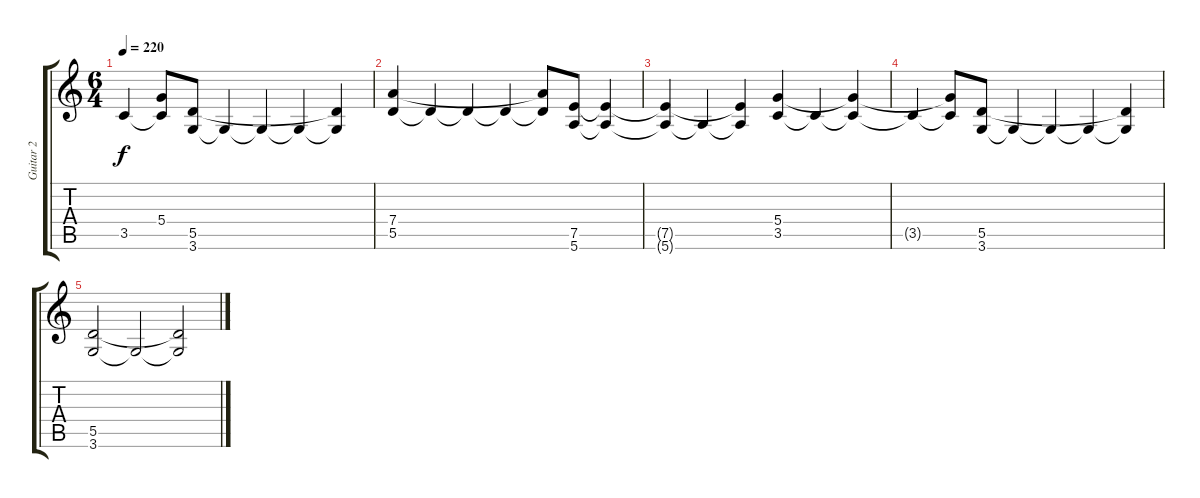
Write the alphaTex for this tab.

\track ("Guitar 2" "Guitar 2") {instrument distortionguitar}
\staff {score tabs}
\tuning (E4 B3 G3 D3 A2 E2) {hide}
\ts (6 4)
\tempo 220
\clef g2
\ks c
3.5{t}.4{dy f} (5.4{t} 3.5{t}).8 (5.5 3.6).8 3.6{t}.4 3.6{t}.4 3.6{t}.4 (5.5{t} 3.6{t}).4 |
(7.4 5.5).4 5.5{t}.4 5.5{t}.4 5.5{t}.4 (7.4{t} 5.5{t}).8 (7.5 5.6).8 (7.5{t} 5.6{t}).4 |
(7.5{t} 5.6{t}).4 5.6{t}.4 (7.5{t} 5.6{t}).4 (5.4 3.5).4 3.5{t}.4 (5.4{t} 3.5{t}).4 |
3.5{t}.4 (5.4{t} 3.5{t}).8 (5.5 3.6).8 3.6{t}.4 3.6{t}.4 3.6{t}.4 (5.5{t} 3.6{t}).4 |
(5.5 3.6).2 3.6{t}.2 (5.5{t} 3.6{t}).2
